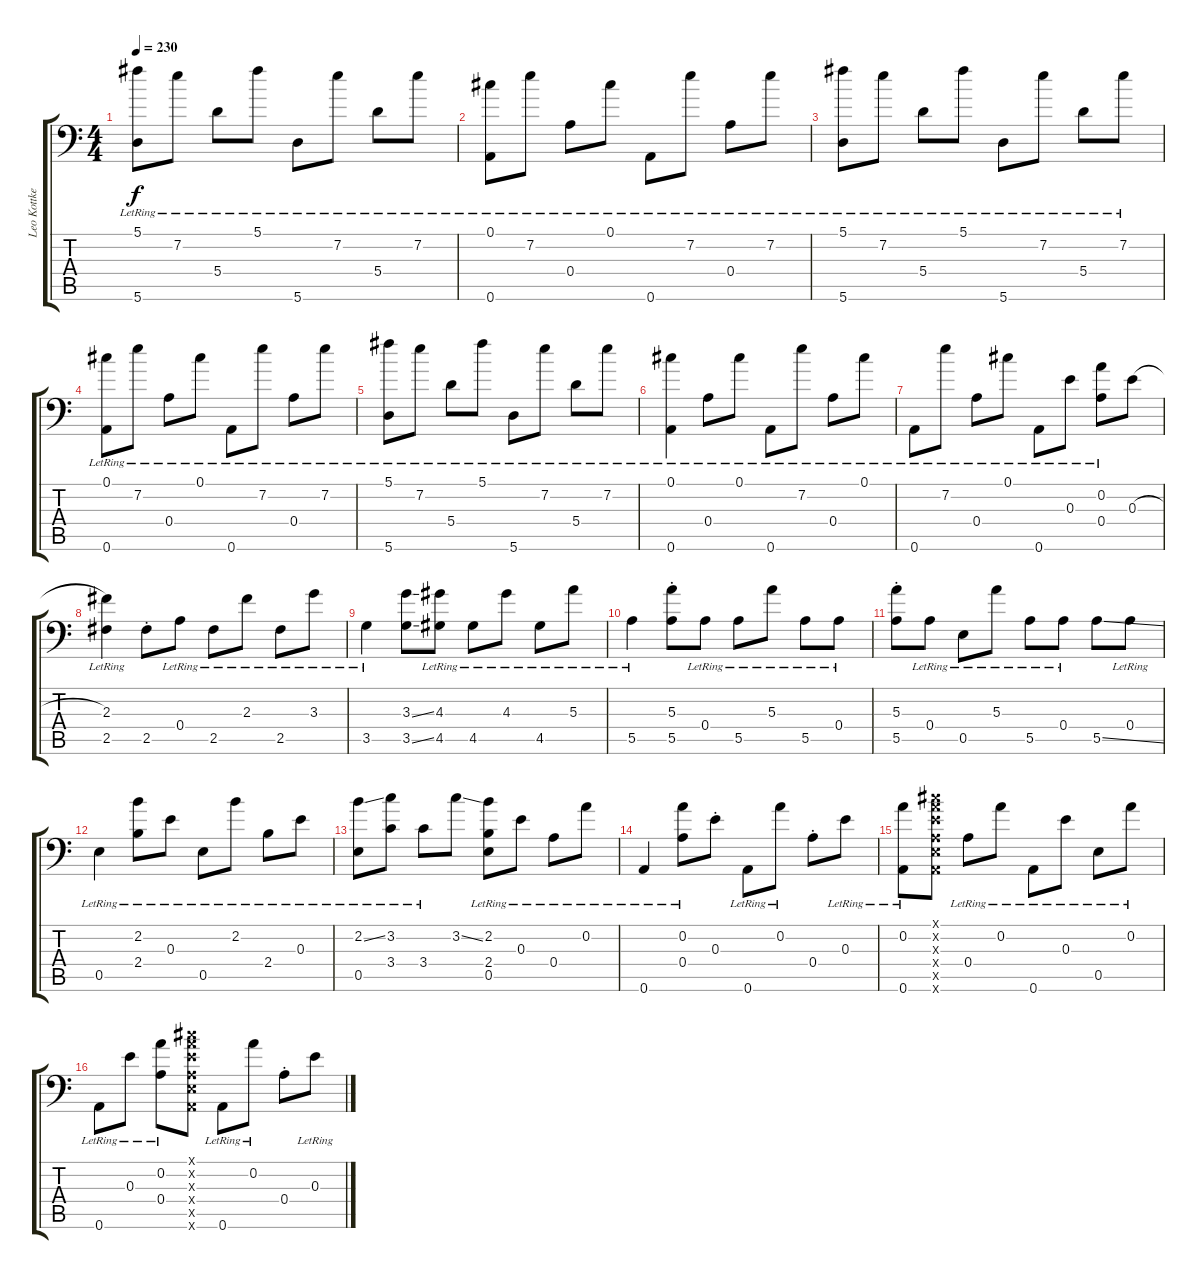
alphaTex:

\track ("Leo Kottke" "Leo Kottke") {instrument acousticguitarsteel}
\staff {score tabs}
\tuning (Db4 A3 E3 A2 E2 A1) {hide}
\ts (4 4)
\tempo 230
\clef f4
\ks c
(5.1{lr} 5.6{lr}).8{dy f} 7.2{lr}.8 5.4{lr}.8 5.1{lr}.8 5.6{lr}.8 7.2{lr}.8 5.4{lr}.8 7.2{lr}.8 |
(0.1{lr} 0.6{lr}).8 7.2{lr}.8 0.4{lr}.8 0.1{lr}.8 0.6{lr}.8 7.2{lr}.8 0.4{lr}.8 7.2{lr}.8 |
(5.1{lr} 5.6{lr}).8 7.2{lr}.8 5.4{lr}.8 5.1{lr}.8 5.6{lr}.8 7.2{lr}.8 5.4{lr}.8 7.2{lr}.8 |
(0.1{lr} 0.6{lr}).8 7.2{lr}.8 0.4{lr}.8 0.1{lr}.8 0.6{lr}.8 7.2{lr}.8 0.4{lr}.8 7.2{lr}.8 |
(5.1{lr} 5.6{lr}).8 7.2{lr}.8 5.4{lr}.8 5.1{lr}.8 5.6{lr}.8 7.2{lr}.8 5.4{lr}.8 7.2{lr}.8 |
(0.1{lr} 0.6{lr}).4 0.4{lr}.8 0.1{lr}.8 0.6{lr}.8 7.2{lr}.8 0.4{lr}.8 0.1{lr}.8 |
0.6{lr}.8 7.2{lr}.8 0.4{lr}.8 0.1{lr}.8 0.6{lr}.8 0.3{lr}.8 (0.2{lr} 0.4{lr}).8 0.3{h}.8 |
(2.3{lr} 2.5{lr}).4 2.5{st}.8 0.4{lr}.8 2.5{lr}.8 2.3{lr}.8 2.5{lr}.8 3.3{lr}.8 |
3.5{lr}.4 (3.3{ss} 3.5{ss}).8 (4.3{lr} 4.5{lr}).8 4.5{lr}.8 4.3{lr}.8 4.5{lr}.8 5.3{lr}.8 |
5.5{lr}.4 (5.3{st} 5.5{st}).8 0.4{lr}.8 5.5{lr}.8 5.3{lr}.8 5.5{lr}.8 0.4{lr}.8 |
(5.3{st} 5.5{st}).8 0.4{lr}.8 0.5{lr}.8 5.3{lr}.8 5.5{lr}.8 0.4{lr}.8 5.5{ss}.8 0.4{lr}.8 |
0.5{lr}.4 (2.2{lr} 2.4{lr}).8 0.3{lr}.8 0.5{lr}.8 2.2{lr}.8 2.4{lr}.8 0.3{lr}.8 |
(2.2{ss} 0.5{lr}).8 (3.2{lr} 3.4{lr}).8 3.4{lr}.8 3.2{ss}.8 (2.2{lr} 2.4{lr} 0.5{lr}).8 0.3{lr}.8 0.4{lr}.8 0.2{lr}.8 |
0.6{lr}.4 (0.2{lr} 0.4{lr}).8 0.3{st}.8 0.6{lr}.8 0.2{lr}.8 0.4{st}.8 0.3{lr}.8 |
(0.2{lr} 0.6{lr}).8 (0.1{x} 0.2{x} 0.3{x} 0.4{x} 0.5{x} 0.6{x}).8 0.4{lr}.8 0.2{lr}.8 0.6{lr}.8 0.3{lr}.8 0.5{lr}.8 0.2{lr}.8 |
0.6{lr}.8 0.3{lr}.8 (0.2{lr} 0.4{lr}).8 (0.1{x} 0.2{x} 0.3{x} 0.4{x} 0.5{x} 0.6{x}).8 0.6{lr}.8 0.2{lr}.8 0.4{st}.8 0.3{lr}.8
